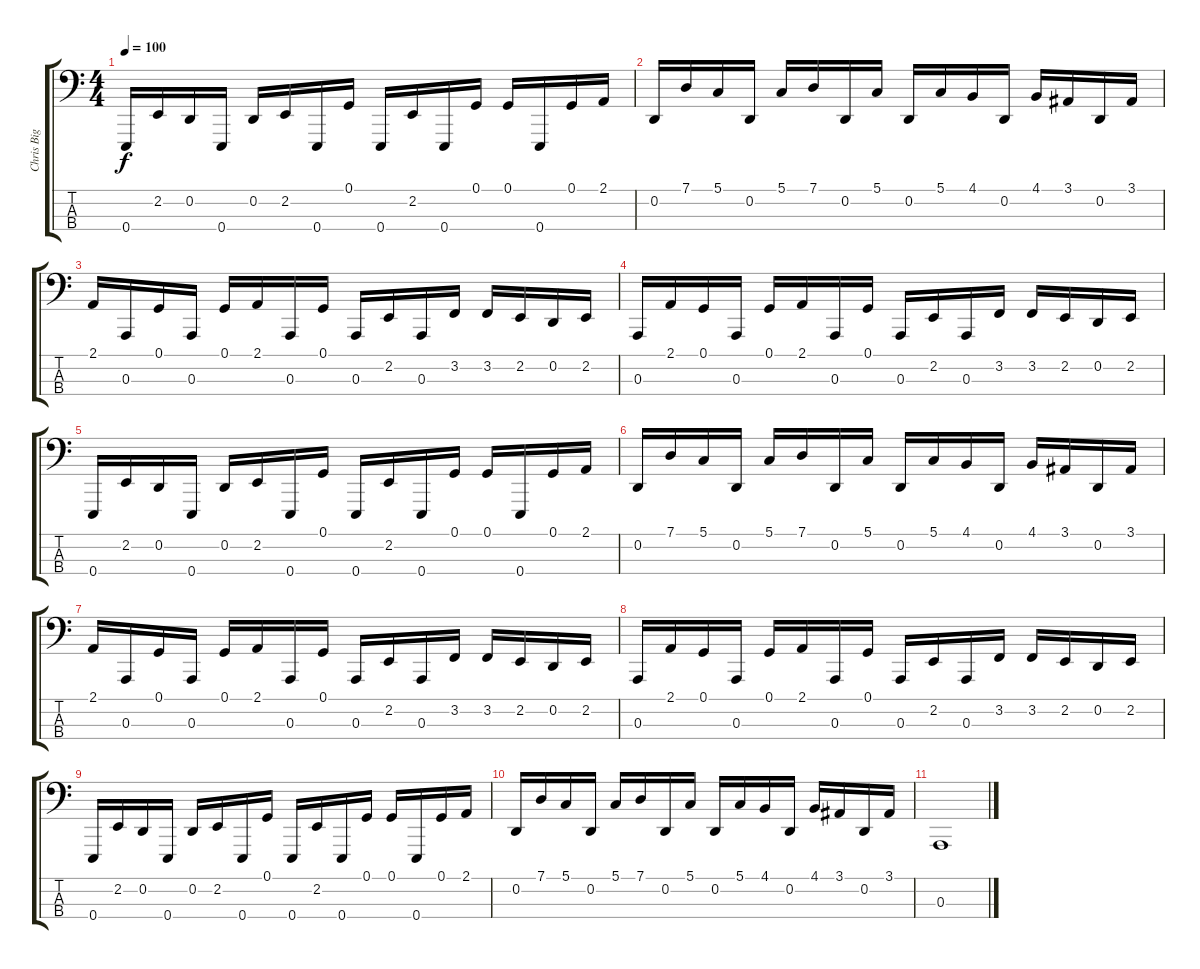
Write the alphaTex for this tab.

\track ("Chris Big Muff" "Chris Big ") {instrument synthbrass1}
\staff {score tabs}
\tuning (G2 D2 A1 E1) {hide}
\ts (4 4)
\tempo 100
\clef f4
\ks c
0.4.16{dy f} 2.2.16 0.2.16 0.4.16 0.2.16 2.2.16 0.4.16 0.1.16 0.4.16 2.2.16 0.4.16 0.1.16 0.1.16 0.4.16 0.1.16 2.1.16 |
0.2.16 7.1.16 5.1.16 0.2.16 5.1.16 7.1.16 0.2.16 5.1.16 0.2.16 5.1.16 4.1.16 0.2.16 4.1.16 3.1.16 0.2.16 3.1.16 |
2.1.16 0.3.16 0.1.16 0.3.16 0.1.16 2.1.16 0.3.16 0.1.16 0.3.16 2.2.16 0.3.16 3.2.16 3.2.16 2.2.16 0.2.16 2.2.16 |
0.3.16 2.1.16 0.1.16 0.3.16 0.1.16 2.1.16 0.3.16 0.1.16 0.3.16 2.2.16 0.3.16 3.2.16 3.2.16 2.2.16 0.2.16 2.2.16 |
0.4.16 2.2.16 0.2.16 0.4.16 0.2.16 2.2.16 0.4.16 0.1.16 0.4.16 2.2.16 0.4.16 0.1.16 0.1.16 0.4.16 0.1.16 2.1.16 |
0.2.16 7.1.16 5.1.16 0.2.16 5.1.16 7.1.16 0.2.16 5.1.16 0.2.16 5.1.16 4.1.16 0.2.16 4.1.16 3.1.16 0.2.16 3.1.16 |
2.1.16 0.3.16 0.1.16 0.3.16 0.1.16 2.1.16 0.3.16 0.1.16 0.3.16 2.2.16 0.3.16 3.2.16 3.2.16 2.2.16 0.2.16 2.2.16 |
0.3.16 2.1.16 0.1.16 0.3.16 0.1.16 2.1.16 0.3.16 0.1.16 0.3.16 2.2.16 0.3.16 3.2.16 3.2.16 2.2.16 0.2.16 2.2.16 |
0.4.16 2.2.16 0.2.16 0.4.16 0.2.16 2.2.16 0.4.16 0.1.16 0.4.16 2.2.16 0.4.16 0.1.16 0.1.16 0.4.16 0.1.16 2.1.16 |
0.2.16 7.1.16 5.1.16 0.2.16 5.1.16 7.1.16 0.2.16 5.1.16 0.2.16 5.1.16 4.1.16 0.2.16 4.1.16 3.1.16 0.2.16 3.1.16 |
0.3.1
